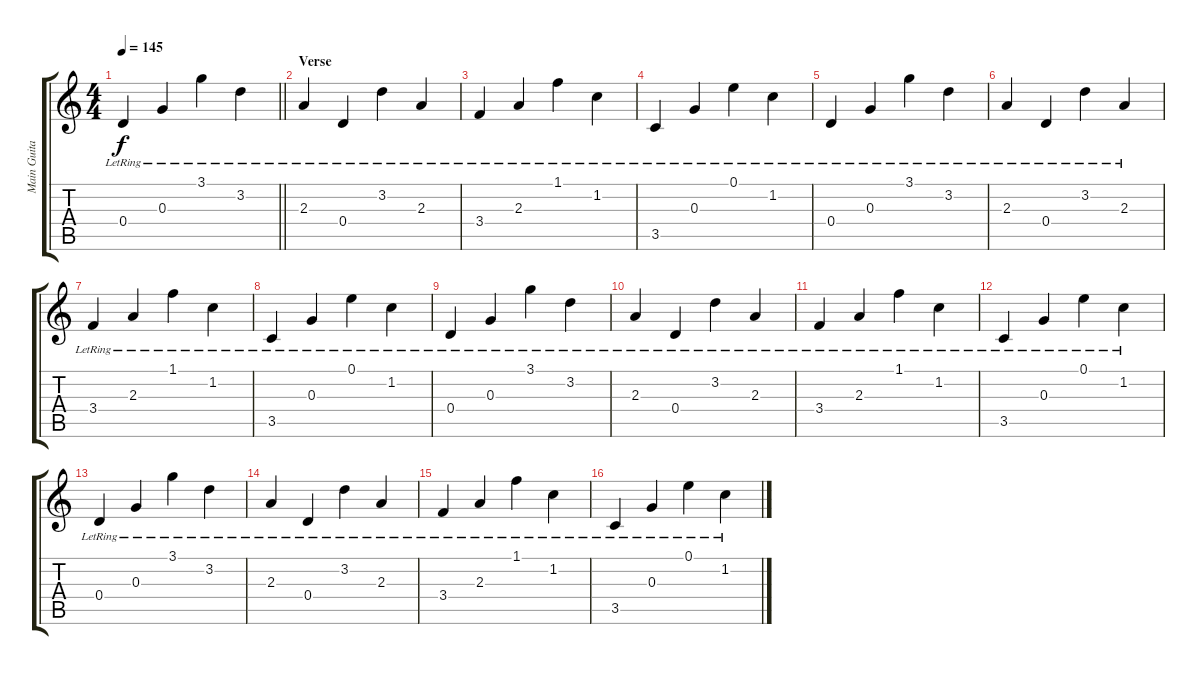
\track ("Main Guitar II" "Main Guita") {instrument electricguitarjazz}
\staff {score tabs}
\tuning (E4 B3 G3 D3 A2 E2) {hide}
\ts (4 4)
\tempo 145
\clef g2
\barLineRight lightlight
\ks c
0.4{lr}.4{dy f} 0.3{lr}.4 3.1{lr}.4 3.2{lr}.4 |
\section ("" "Verse")
2.3{lr}.4 0.4{lr}.4 3.2{lr}.4 2.3{lr}.4 |
3.4{lr}.4 2.3{lr}.4 1.1{lr}.4 1.2{lr}.4 |
3.5{lr}.4 0.3{lr}.4 0.1{lr}.4 1.2{lr}.4 |
0.4{lr}.4 0.3{lr}.4 3.1{lr}.4 3.2{lr}.4 |
2.3{lr}.4 0.4{lr}.4 3.2{lr}.4 2.3{lr}.4 |
3.4{lr}.4 2.3{lr}.4 1.1{lr}.4 1.2{lr}.4 |
3.5{lr}.4 0.3{lr}.4 0.1{lr}.4 1.2{lr}.4 |
0.4{lr}.4 0.3{lr}.4 3.1{lr}.4 3.2{lr}.4 |
2.3{lr}.4 0.4{lr}.4 3.2{lr}.4 2.3{lr}.4 |
3.4{lr}.4 2.3{lr}.4 1.1{lr}.4 1.2{lr}.4 |
3.5{lr}.4 0.3{lr}.4 0.1{lr}.4 1.2{lr}.4 |
0.4{lr}.4 0.3{lr}.4 3.1{lr}.4 3.2{lr}.4 |
2.3{lr}.4 0.4{lr}.4 3.2{lr}.4 2.3{lr}.4 |
3.4{lr}.4 2.3{lr}.4 1.1{lr}.4 1.2{lr}.4 |
3.5{lr}.4 0.3{lr}.4 0.1{lr}.4 1.2{lr}.4
